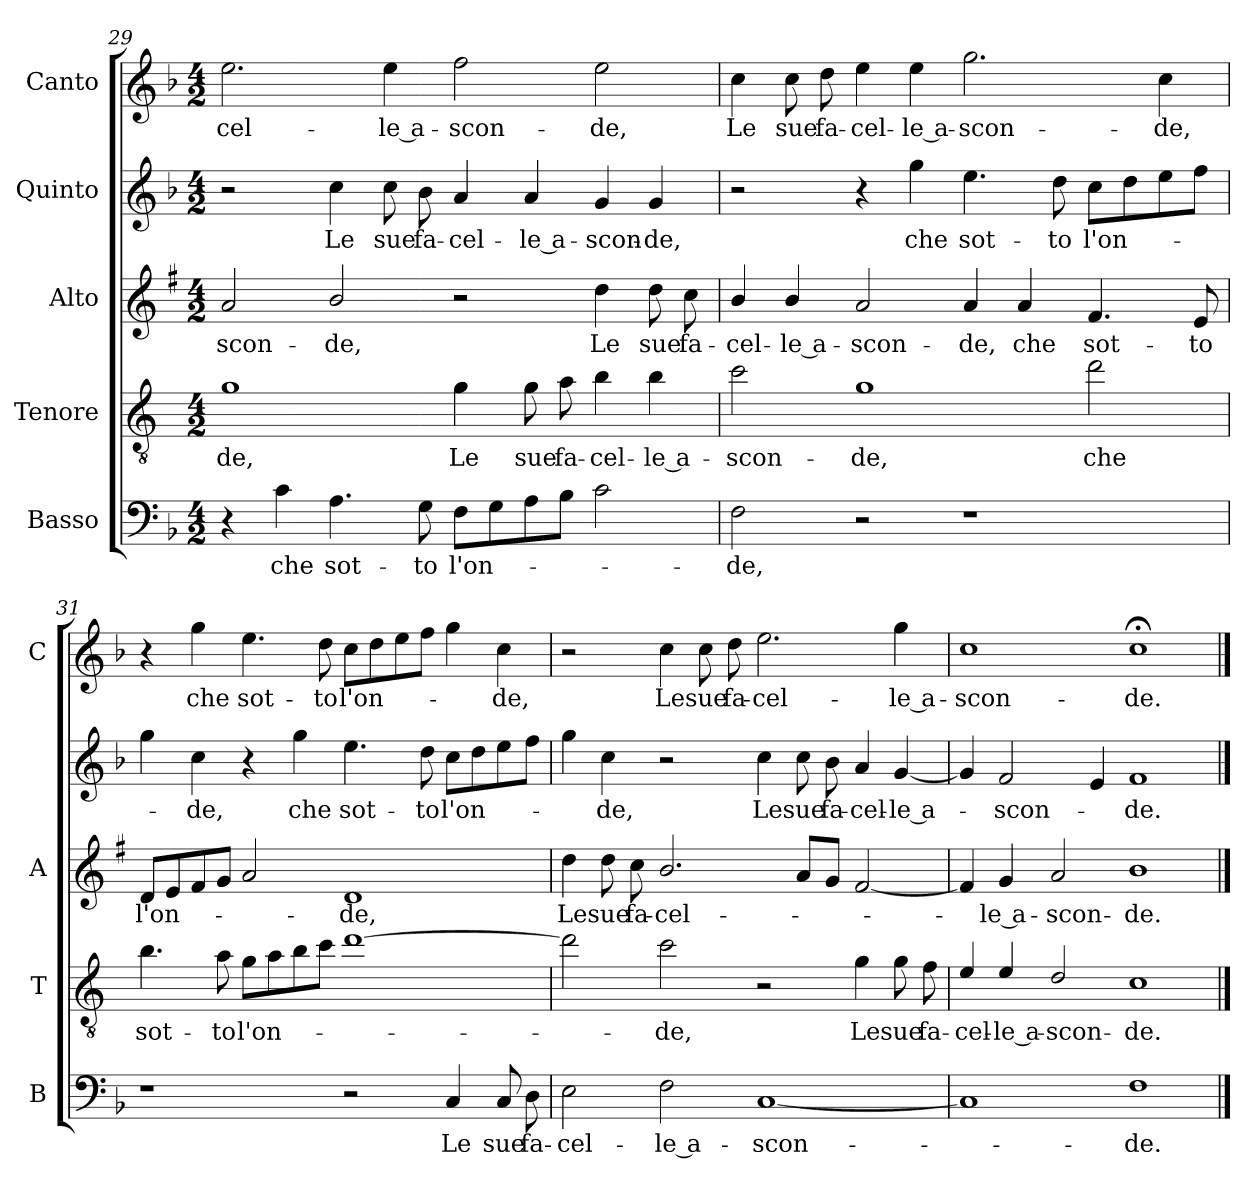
**kern	**text	**kern	**text	**kern	**text	**kern	**text	**kern	**text
*part5	*part5	*part4	*part4	*part3	*part3	*part2	*part2	*part1	*part1
*staff5	*staff5	*staff4	*staff4	*staff3	*staff3	*staff2	*staff2	*staff1	*staff1
*I"Basso	*	*I"Tenore	*	*I"Alto	*	*I"Quinto	*	*I"Canto	*
*I'B	*	*I'T	*	*I'A	*	*	*	*I'C	*
*clefF4	*	*clefGv2	*	*clefG2	*	*clefG2	*	*clefG2	*
*	*	*ITrd4c7	*	*ITrd1c2	*	*	*	*	*
*k[b-]	*	*k[b-]	*	*k[b-]	*	*k[b-]	*	*k[b-]	*
*F:	*	*F:	*	*F:	*	*F:	*	*F:	*
*M4/2	*	*M4/2	*	*M4/2	*	*M4/2	*	*M4/2	*
=29	=29	=29	=29	=29	=29	=29	=29	=29	=29
!	!	!	!LO:LY:b	!	!LO:LY:b	!	!	!	!LO:LY:b
4r	.	1c	-de,	2g/	-scon-	2r	.	2.ee\	-cel-
!	!LO:LY:b	!	!	!	!	!	!	!	!
4c\	che	.	.	.	.	.	.	.	.
!	!LO:LY:b	!	!	!	!LO:LY:b	!	!LO:LY:b	!	!
4.A\	sot-	.	.	2a/	-de,	4cc\	Le	.	.
!	!	!	!	!	!	!	!LO:LY:b	!	!LO:LY:b
.	.	.	.	.	.	8cc\	sue	4ee\	-le a-
!	!LO:LY:b	!	!	!	!	!	!LO:LY:b	!	!
8G\	-to	.	.	.	.	8b-\	fa-	.	.
!	!LO:LY:b	!	!LO:LY:b	!	!	!	!LO:LY:b	!	!LO:LY:b
8F\L	l'on-	4c\	Le	2r	.	4a/	-cel-	2ff\	-scon-
8G\	.	.	.	.	.	.	.	.	.
!	!	!	!LO:LY:b	!	!	!	!LO:LY:b	!	!
8A\	.	8c\	sue	.	.	4a/	-le a-	.	.
!	!	!	!LO:LY:b	!	!	!	!	!	!
8B-\J	.	8d\	fa-	.	.	.	.	.	.
!	!	!	!LO:LY:b	!	!LO:LY:b	!	!LO:LY:b	!	!LO:LY:b
2c\	.	4e\	-cel-	4cc\	Le	4g/	-scon-	2ee\	-de,
!	!	!	!LO:LY:b	!	!LO:LY:b	!	!LO:LY:b	!	!
.	.	4e\	-le a-	8cc\	sue	4g/	-de,	.	.
!	!	!	!	!	!LO:LY:b	!	!	!	!
.	.	.	.	8b-\	fa-	.	.	.	.
=30	=30	=30	=30	=30	=30	=30	=30	=30	=30
!	!LO:LY:b	!	!LO:LY:b	!	!LO:LY:b	!	!	!	!LO:LY:b
2F\	-de,	2f\	-scon-	4a/	-cel-	2r	.	4cc\	Le
!	!	!	!	!	!LO:LY:b	!	!	!	!LO:LY:b
.	.	.	.	4a/	-le a-	.	.	8cc\	sue
!	!	!	!	!	!	!	!	!	!LO:LY:b
.	.	.	.	.	.	.	.	8dd\	fa-
!	!	!	!LO:LY:b	!	!LO:LY:b	!	!	!	!LO:LY:b
2r	.	1c	-de,	2g/	-scon-	4r	.	4ee\	-cel-
!	!	!	!	!	!	!	!LO:LY:b	!	!LO:LY:b
.	.	.	.	.	.	4gg\	che	4ee\	-le a-
!	!	!	!	!	!LO:LY:b	!	!LO:LY:b	!	!LO:LY:b
1r	.	.	.	4g/	-de,	4.ee\	sot-	2.gg\	-scon-
!	!	!	!	!	!LO:LY:b	!	!	!	!
.	.	.	.	4g/	che	.	.	.	.
!	!	!	!	!	!	!	!LO:LY:b	!	!
.	.	.	.	.	.	8dd\	-to	.	.
!	!	!	!LO:LY:b	!	!LO:LY:b	!	!LO:LY:b	!	!
.	.	2g\	che	4.e/	sot-	8cc\L	l'on-	.	.
.	.	.	.	.	.	8dd\	.	.	.
!	!	!	!	!	!	!	!	!	!LO:LY:b
.	.	.	.	.	.	8ee\	.	4cc\	-de,
!	!	!	!	!	!LO:LY:b	!	!	!	!
.	.	.	.	8d/	-to	8ff\J	.	.	.
!!LO:PB:g=z
=31	=31	=31	=31	=31	=31	=31	=31	=31	=31
!	!	!	!LO:LY:b	!	!LO:LY:b	!	!	!	!
1r	.	4.e\	sot-	8c/L	l'on-	4gg\	.	4r	.
.	.	.	.	8d/	.	.	.	.	.
!	!	!	!	!	!	!	!LO:LY:b	!	!LO:LY:b
.	.	.	.	8e/	.	4cc\	-de,	4gg\	che
!	!	!	!LO:LY:b	!	!	!	!	!	!
.	.	8d\	-to	8f/J	.	.	.	.	.
!	!	!	!LO:LY:b	!	!	!	!	!	!LO:LY:b
.	.	8c\L	l'on-	2g/	.	4r	.	4.ee\	sot-
.	.	8d\	.	.	.	.	.	.	.
!	!	!	!	!	!	!	!LO:LY:b	!	!
.	.	8e\	.	.	.	4gg\	che	.	.
!	!	!	!	!	!	!	!	!	!LO:LY:b
.	.	8f\J	.	.	.	.	.	8dd\	-to
!	!	!	!	!	!LO:LY:b	!	!LO:LY:b	!	!LO:LY:b
2r	.	[1g	.	1c	-de,	4.ee\	sot-	8cc\L	l'on-
.	.	.	.	.	.	.	.	8dd\	.
.	.	.	.	.	.	.	.	8ee\	.
!	!	!	!	!	!	!	!LO:LY:b	!	!
.	.	.	.	.	.	8dd\	-to	8ff\J	.
!	!LO:LY:b	!	!	!	!	!	!LO:LY:b	!	!
4C/	Le	.	.	.	.	8cc\L	l'on-	4gg\	.
.	.	.	.	.	.	8dd\	.	.	.
!	!LO:LY:b	!	!	!	!	!	!	!	!LO:LY:b
8C/	sue	.	.	.	.	8ee\	.	4cc\	-de,
!	!LO:LY:b	!	!	!	!	!	!	!	!
8D\	fa-	.	.	.	.	8ff\J	.	.	.
=32	=32	=32	=32	=32	=32	=32	=32	=32	=32
!	!LO:LY:b	!	!	!	!LO:LY:b	!	!	!	!
2E\	-cel-	2g\]	.	4cc\	Le	4gg\	.	2r	.
!	!	!	!	!	!LO:LY:b	!	!LO:LY:b	!	!
.	.	.	.	8cc\	sue	4cc\	-de,	.	.
!	!	!	!	!	!LO:LY:b	!	!	!	!
.	.	.	.	8b-\	fa-	.	.	.	.
!	!LO:LY:b	!	!LO:LY:b	!	!LO:LY:b	!	!	!	!LO:LY:b
2F\	-le a-	2f\	-de,	2.a/	-cel-	2r	.	4cc\	Le
!	!	!	!	!	!	!	!	!	!LO:LY:b
.	.	.	.	.	.	.	.	8cc\	sue
!	!	!	!	!	!	!	!	!	!LO:LY:b
.	.	.	.	.	.	.	.	8dd\	fa-
!	!LO:LY:b	!	!	!	!	!	!LO:LY:b	!	!LO:LY:b
[1C	-scon-	2r	.	.	.	4cc\	Le	2.ee\	-cel-
!	!	!	!	!	!	!	!LO:LY:b	!	!
.	.	.	.	8g/L	.	8cc\	sue	.	.
!	!	!	!	!	!	!	!LO:LY:b	!	!
.	.	.	.	8f/J	.	8b-\	fa-	.	.
!	!	!	!LO:LY:b	!	!	!	!LO:LY:b	!	!
.	.	4c\	Le	[2e/	.	4a/	-cel-	.	.
!	!	!	!LO:LY:b	!	!	!	!LO:LY:b	!	!LO:LY:b
.	.	8c\	sue	.	.	[4g/	-le a-	4gg\	-le a-
!	!	!	!LO:LY:b	!	!	!	!	!	!
.	.	8B-\	fa-	.	.	.	.	.	.
=33	=33	=33	=33	=33	=33	=33	=33	=33	=33
!	!	!	!LO:LY:b	!	!	!	!	!	!LO:LY:b
1C]	.	4A/	-cel-	4e/]	.	4g/]	.	1cc	-scon-
!	!	!	!LO:LY:b	!	!LO:LY:b	!	!LO:LY:b	!	!
.	.	4A/	-le a-	4f/	-le a-	2f/	-scon-	.	.
!	!	!	!LO:LY:b	!	!LO:LY:b	!	!	!	!
.	.	2G/	-scon-	2g/	-scon-	.	.	.	.
.	.	.	.	.	.	4e/	.	.	.
!	!LO:LY:b	!	!LO:LY:b	!	!LO:LY:b	!	!LO:LY:b	!	!LO:LY:b
1F	-de.	1F	-de.	1a	-de.	1f	-de.	1cc;<	-de.
==	==	==	==	==	==	==	==	==	==
*-	*-	*-	*-	*-	*-	*-	*-	*-	*-
